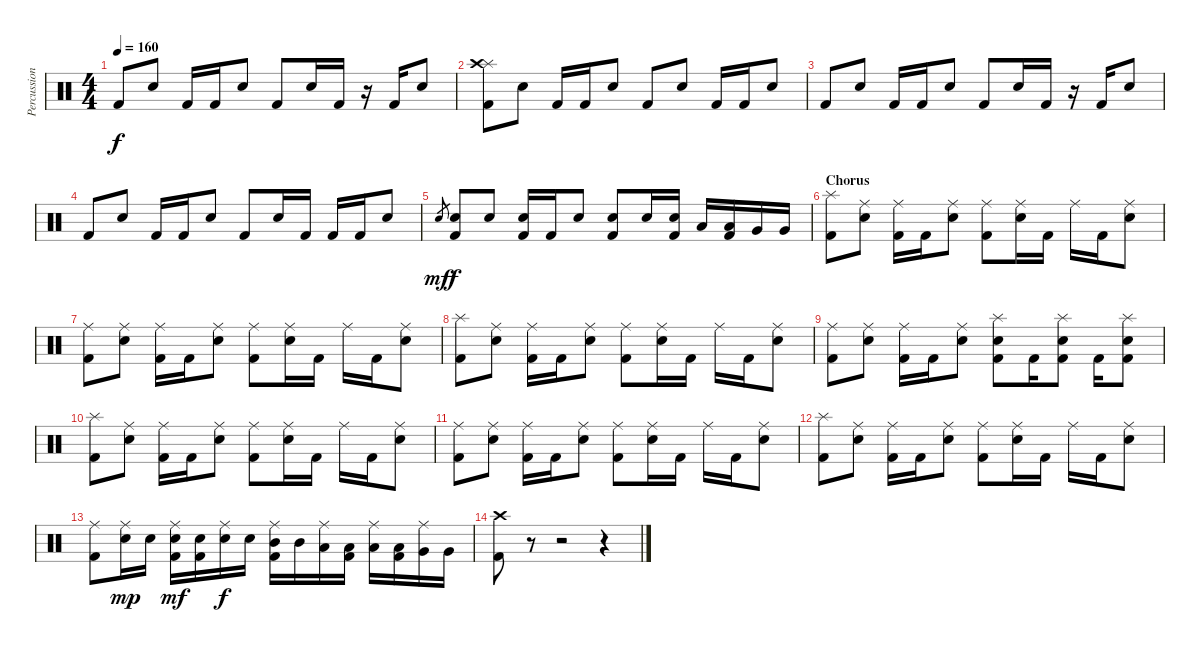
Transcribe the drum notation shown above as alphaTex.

\track ("Percussion" "Percussion") {instrument percussion}
\staff {score}
\articulation defaults
\ts (4 4)
\tempo 160
\clef neutral
\ks c "Kick (hit) 2".8{dy f} "Electric Snare (hit)".8 "Kick (hit) 2".16 "Kick (hit) 2".16 "Electric Snare (hit)".8 "Kick (hit) 2".8 "Electric Snare (hit)".16 "Kick (hit) 2".16
r.16 "Kick (hit) 2".16 "Electric Snare (hit)".8 |
("Splash (hit)" "Crash high (hit)" "Kick (hit) 2").8 "Electric Snare (hit)".8 "Kick (hit) 2".16 "Kick (hit) 2".16 "Electric Snare (hit)".8 "Kick (hit) 2".8 "Electric Snare (hit)".8 "Kick (hit) 2".16 "Kick (hit) 2".16 "Electric Snare (hit)".8 |
"Kick (hit) 2".8 "Electric Snare (hit)".8 "Kick (hit) 2".16 "Kick (hit) 2".16 "Electric Snare (hit)".8 "Kick (hit) 2".8 "Electric Snare (hit)".16 "Kick (hit) 2".16 r.16 "Kick (hit) 2".16 "Electric Snare (hit)".8 |
"Kick (hit) 2".8 "Electric Snare (hit)".8 "Kick (hit) 2".16 "Kick (hit) 2".16 "Electric Snare (hit)".8 "Kick (hit) 2".8 "Electric Snare (hit)".16 "Kick (hit) 2".16 "Kick (hit) 2".16 "Kick (hit) 2".16 "Electric Snare (hit)".8 |
"Electric Snare (hit)".8{gr dy mf} ("Electric Snare (hit)" "Kick (hit) 2").8{dy f} "Electric Snare (hit)".8 ("Electric Snare (hit)" "Kick (hit) 2").16 "Kick (hit) 2".16 "Electric Snare (hit)".8 ("Electric Snare (hit)" "Kick (hit) 2").8 "Electric Snare (hit)".16 ("Electric Snare (hit)" "Kick (hit) 2").16 "Low Tom (hit)".16 ("Low Tom (hit)" "Kick (hit) 2").16 "Very Low Tom (hit)".16 "Very Low Tom (hit)".16 |
\section ("" "Chorus")
("Splash (hit)" "Kick (hit) 2").8 ("Ride (middle)" "Electric Snare (hit)").8 ("Ride (middle)" "Kick (hit) 2").16 "Kick (hit) 2".16 ("Ride (middle)" "Electric Snare (hit)").8 ("Ride (middle)" "Kick (hit) 2").8 ("Ride (middle)" "Electric Snare (hit)").16 "Kick (hit) 2".16 "Ride (middle)".16 "Kick (hit) 2".16 ("Ride (middle)" "Electric Snare (hit)").8 |
("Ride (middle)" "Kick (hit) 2").8 ("Ride (middle)" "Electric Snare (hit)").8 ("Ride (middle)" "Kick (hit) 2").16 "Kick (hit) 2".16 ("Ride (middle)" "Electric Snare (hit)").8 ("Ride (middle)" "Kick (hit) 2").8 ("Ride (middle)" "Electric Snare (hit)").16 "Kick (hit) 2".16 "Ride (middle)".16 "Kick (hit) 2".16 ("Ride (middle)" "Electric Snare (hit)").8 |
("Splash (hit)" "Kick (hit) 2").8 ("Ride (middle)" "Electric Snare (hit)").8 ("Ride (middle)" "Kick (hit) 2").16 "Kick (hit) 2".16 ("Ride (middle)" "Electric Snare (hit)").8 ("Ride (middle)" "Kick (hit) 2").8 ("Ride (middle)" "Electric Snare (hit)").16 "Kick (hit) 2".16 "Ride (middle)".16 "Kick (hit) 2".16 ("Ride (middle)" "Electric Snare (hit)").8 |
("Ride (middle)" "Kick (hit) 2").8 ("Ride (middle)" "Electric Snare (hit)").8 ("Ride (middle)" "Kick (hit) 2").16 "Kick (hit) 2".16 ("Ride (middle)" "Electric Snare (hit)").8 ("Splash (hit)" "Electric Snare (hit)" "Kick (hit) 2").8 "Kick (hit) 2".16 ("Splash (hit)" "Electric Snare (hit)" "Kick (hit) 2").8 "Kick (hit) 2".16 ("Splash (hit)" "Electric Snare (hit)" "Kick (hit) 2").8 |
("Splash (hit)" "Kick (hit) 2").8 ("Ride (middle)" "Electric Snare (hit)").8 ("Ride (middle)" "Kick (hit) 2").16 "Kick (hit) 2".16 ("Ride (middle)" "Electric Snare (hit)").8 ("Ride (middle)" "Kick (hit) 2").8 ("Ride (middle)" "Electric Snare (hit)").16 "Kick (hit) 2".16 "Ride (middle)".16 "Kick (hit) 2".16 ("Ride (middle)" "Electric Snare (hit)").8 |
("Ride (middle)" "Kick (hit) 2").8 ("Ride (middle)" "Electric Snare (hit)").8 ("Ride (middle)" "Kick (hit) 2").16 "Kick (hit) 2".16 ("Ride (middle)" "Electric Snare (hit)").8 ("Ride (middle)" "Kick (hit) 2").8 ("Ride (middle)" "Electric Snare (hit)").16 "Kick (hit) 2".16 "Ride (middle)".16 "Kick (hit) 2".16 ("Ride (middle)" "Electric Snare (hit)").8 |
("Splash (hit)" "Kick (hit) 2").8 ("Ride (middle)" "Electric Snare (hit)").8 ("Ride (middle)" "Kick (hit) 2").16 "Kick (hit) 2".16 ("Ride (middle)" "Electric Snare (hit)").8 ("Ride (middle)" "Kick (hit) 2").8 ("Ride (middle)" "Electric Snare (hit)").16 "Kick (hit) 2".16 "Ride (middle)".16 "Kick (hit) 2".16 ("Ride (middle)" "Electric Snare (hit)").8 |
("Ride (middle)" "Kick (hit) 2").8 ("Ride (middle)" "Electric Snare (hit)").16{dy mp} "Electric Snare (hit)".16 ("Ride (middle)" "Electric Snare (hit)" "Kick (hit) 2").16{dy mf} ("Electric Snare (hit)" "Kick (hit) 2").16 ("Ride (middle)" "Electric Snare (hit)").16{dy f} "Electric Snare (hit)".16 ("Ride (middle)" "Mid Tom (hit)" "Kick (hit) 2").16 "Mid Tom (hit)".16 ("Ride (middle)" "Low Tom (hit)").16 ("Low Tom (hit)" "Kick (hit) 2").16 ("Ride (middle)" "Low Tom (hit)").16 ("Low Tom (hit)" "Kick (hit) 2").16 ("Ride (middle)" "Very Low Tom (hit)").16 "Very Low Tom (hit)".16 |
("Crash high (hit)" "Kick (hit) 2").8 r.8 r.2 r.4
